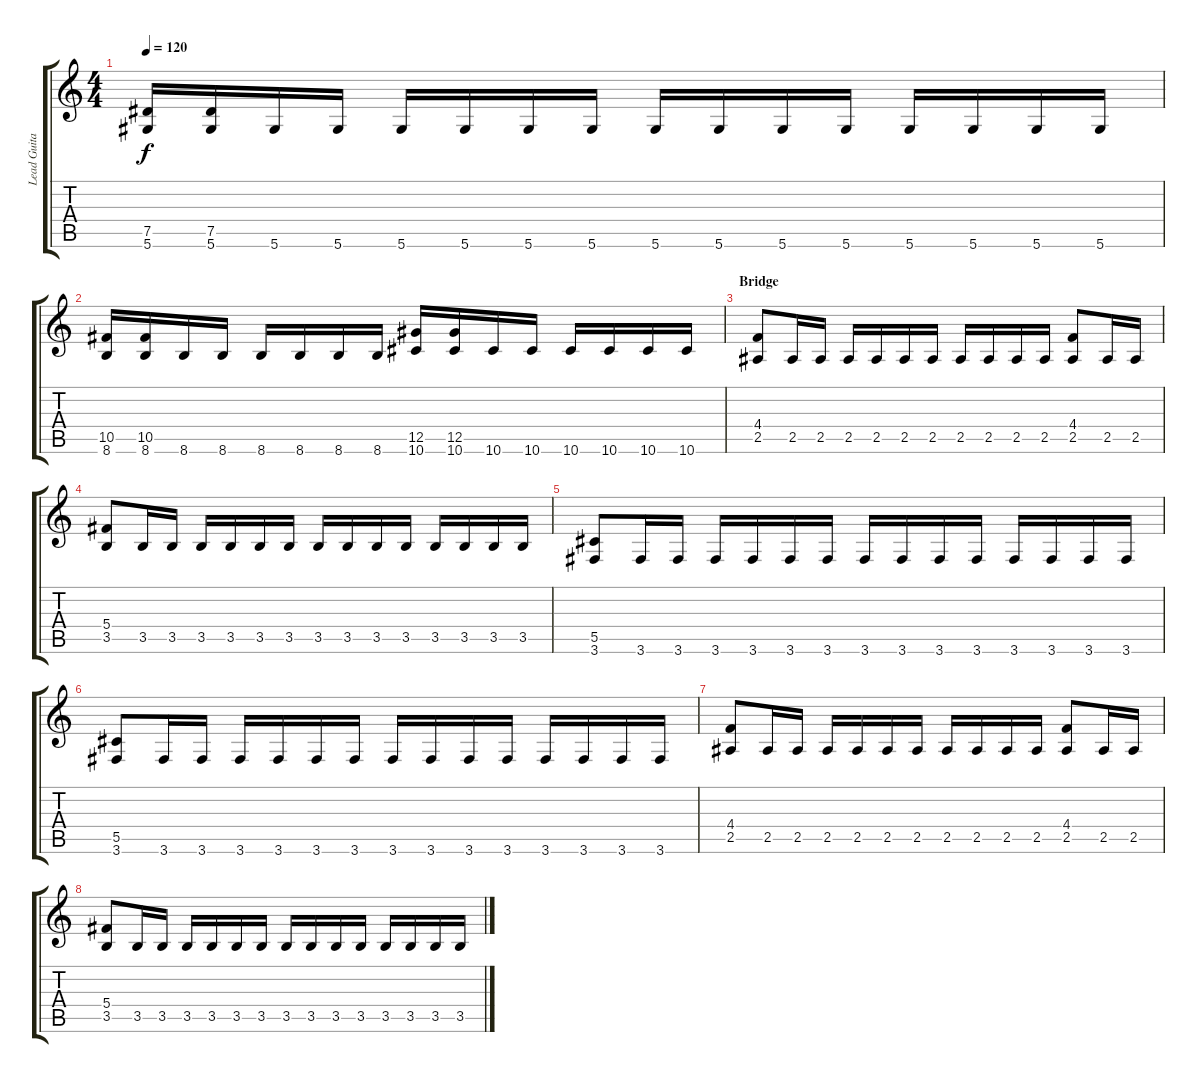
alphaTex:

\track ("Lead Guitar I" "Lead Guita") {instrument distortionguitar}
\staff {score tabs}
\tuning (Eb4 Bb3 Gb3 Db3 Ab2 Eb2) {hide}
\ts (4 4)
\tempo 120
\clef g2
\ks c
(7.5 5.6).16{dy f} (7.5 5.6).16 5.6.16 5.6.16 5.6.16 5.6.16 5.6.16 5.6.16 5.6.16 5.6.16 5.6.16 5.6.16 5.6.16 5.6.16 5.6.16 5.6.16 |
(10.5 8.6).16 (10.5 8.6).16 8.6.16 8.6.16 8.6.16 8.6.16 8.6.16 8.6.16 (12.5 10.6).16 (12.5 10.6).16 10.6.16 10.6.16 10.6.16 10.6.16 10.6.16 10.6.16 |
\section ("" "Bridge")
(4.4 2.5).8 2.5.16 2.5.16 2.5.16 2.5.16 2.5.16 2.5.16 2.5.16 2.5.16 2.5.16 2.5.16 (4.4 2.5).8 2.5.16 2.5.16 |
(5.4 3.5).8 3.5.16 3.5.16 3.5.16 3.5.16 3.5.16 3.5.16 3.5.16 3.5.16 3.5.16 3.5.16 3.5.16 3.5.16 3.5.16 3.5.16 |
(5.5 3.6).8 3.6.16 3.6.16 3.6.16 3.6.16 3.6.16 3.6.16 3.6.16 3.6.16 3.6.16 3.6.16 3.6.16 3.6.16 3.6.16 3.6.16 |
(5.5 3.6).8 3.6.16 3.6.16 3.6.16 3.6.16 3.6.16 3.6.16 3.6.16 3.6.16 3.6.16 3.6.16 3.6.16 3.6.16 3.6.16 3.6.16 |
(4.4 2.5).8 2.5.16 2.5.16 2.5.16 2.5.16 2.5.16 2.5.16 2.5.16 2.5.16 2.5.16 2.5.16 (4.4 2.5).8 2.5.16 2.5.16 |
(5.4 3.5).8 3.5.16 3.5.16 3.5.16 3.5.16 3.5.16 3.5.16 3.5.16 3.5.16 3.5.16 3.5.16 3.5.16 3.5.16 3.5.16 3.5.16
